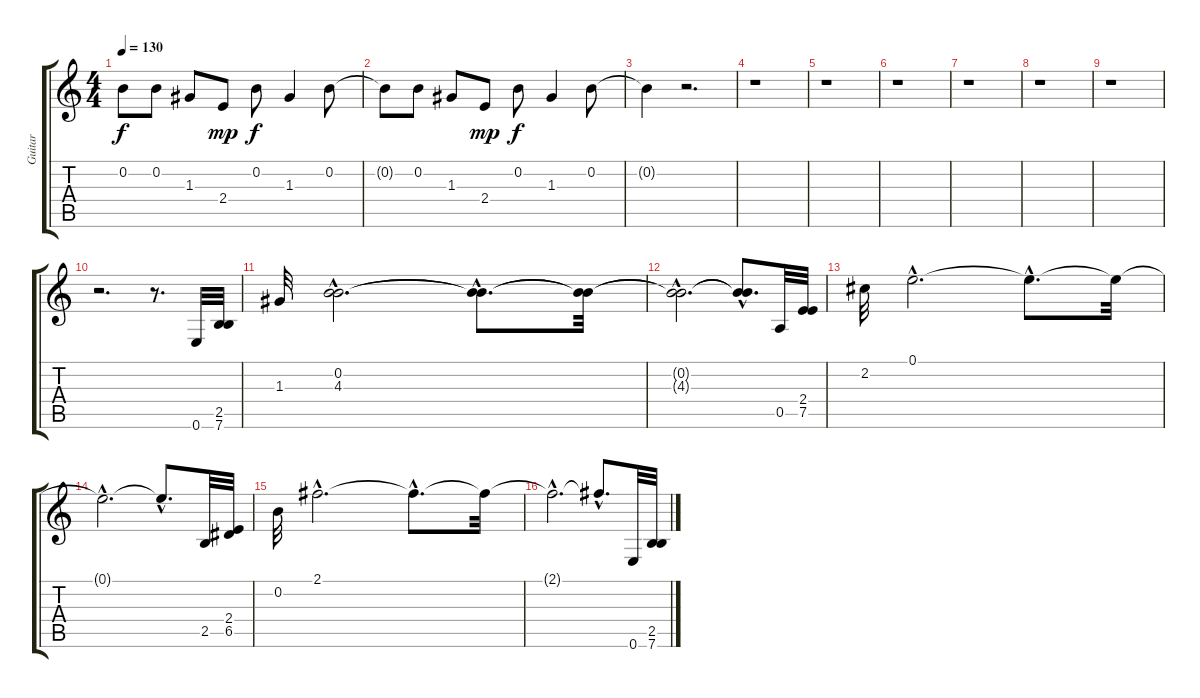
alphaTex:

\track ("Guitar" "Guitar") {instrument acousticguitarsteel}
\staff {score tabs}
\tuning (E4 B3 G3 D3 A2 E2) {hide}
\ts (4 4)
\tempo 130
\clef g2
\ks c
0.2{t}.8{dy f} 0.2.8 1.3.8 2.4.8{dy mp} 0.2.8{dy f} 1.3.4 0.2.8 |
0.2{t}.8 0.2.8 1.3.8 2.4.8{dy mp} 0.2.8{dy f} 1.3.4 0.2.8 |
0.2{t}.4 r.2{d} |
r.1 |
r.1 |
r.1 |
r.1 |
r.1 |
r.1 |
r.2{d} r.8{d} 0.6.32{balance 16} (2.5 7.6).32 |
1.3.32 (0.2{hac} 4.3{hac}).2{d} (0.2{hac t} 4.3{hac t}).8{d} (0.2{t} 4.3{t}).32 |
(0.2{hac t} 4.3{hac t}).2{d} (0.2{hac t} 4.3{hac t}).8{d} 0.5.32 (2.4 7.5).32 |
2.2.32 0.1{hac}.2{d} 0.1{hac t}.8{d} 0.1{t}.32 |
0.1{hac t}.2{d} 0.1{hac t}.8{d} 2.5.32 (2.4 6.5).32 |
0.2.32 2.1{hac}.2{d} 2.1{hac t}.8{d} 2.1{t}.32 |
2.1{hac t}.2{d} 2.1{hac t}.8{d} 0.6.32 (2.5 7.6).32
